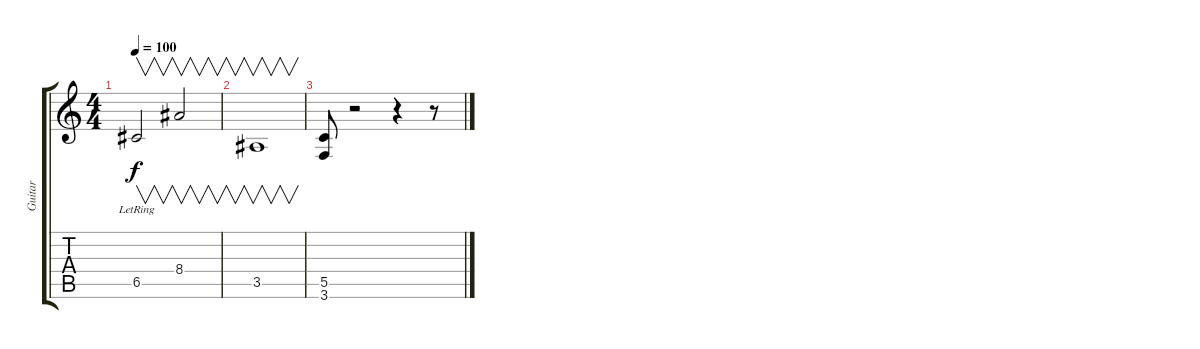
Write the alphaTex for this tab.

\track ("Guitar" "Guitar") {instrument distortionguitar}
\staff {score tabs}
\tuning (D4 A3 F3 D3 G2 D2) {hide}
\ts (4 4)
\tempo 100
\clef g2
\ks c
6.5{lr}.2{v dy f} 8.4.2{v} |
3.5.1{v} |
(5.5 3.6).8 r.2 r.4 r.8
